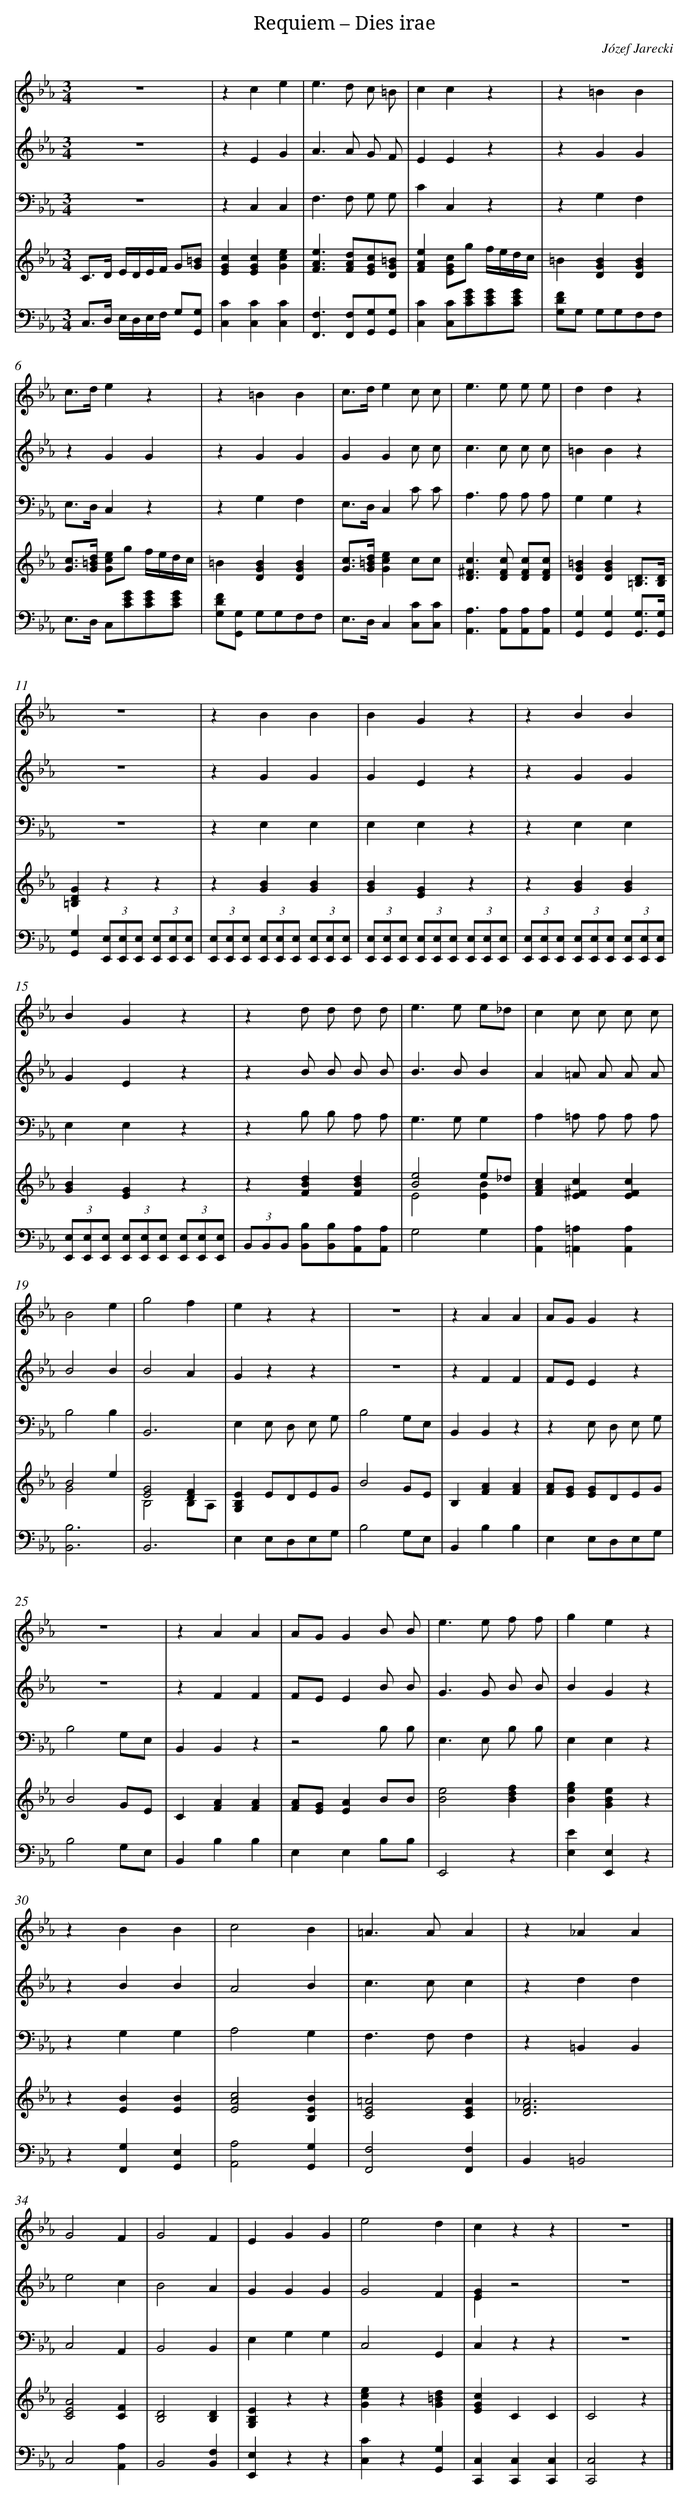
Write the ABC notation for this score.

X:1
T: Requiem – Dies irae
C: Józef Jarecki
L: 1/4
M: 3/4
V: 1 clef=treble
V: 2 clef=treble
V: 3 clef=bass
V: 4 clef=treble
V: 5 clef=bass
K: Eb
[V:1] z3 |
[V:2] z3 |
[V:3] z3 |
[V:4] C/>D/ E//D//E//F// G/[G/=B/] |
[V:5] C,/>D,/ E,//D,//E,//F,// G,/[G,,/G,/] |
[V:1] zce |
[V:2] zEG |
[V:3] zC,C, |
[V:4] [EGc][EGc][Gce] |
[V:5] [C,C][C,C][C,C] |
[V:1] e>d c/ =B/ |
[V:2] A>A G/ F/ |
[V:3] F,>F, G,/ G,/ |
[V:4] [FAe]>[FAd][E/G/c/][D/G/=B/] |
[V:5] [F,,F,]>[F,,F,][G,,/G,/][G,,/G,/] |
[V:1] ccz |
[V:2] EEz |
[V:3] CC,z |
[V:4] [FAe][E/G/c/]g/ f//e//d//c// |
[V:5] [C,C][C,/C/][C/E/G/][C/E/G/][C/E/G/] |
[V:1] z=BB |
[V:2] zGG |
[V:3] zG,F, |
[V:4] =B[DGB][DGB] |
[V:5] [G,/D/F/]G,/ G,/G,/F,/F,/ |
[V:1] c/>d/ez |
[V:2] zGG |
[V:3] E,/>D,/C,z |
[V:4] [G/c/]>[G/=B/d/] [G/c/e/]g/ f//e//d//c// |
[V:5] E,/>D,/ C,/[C/E/G/][C/E/G/][C/E/G/] |
[V:1] z=BB |
[V:2] zGG |
[V:3] zG,F, |
[V:4] =B[DGB][DGB] |
[V:5] [G,/D/F/][G,,/G,/] G,/G,/F,/F,/ |
[V:1] c/>d/ec/ c/ |
[V:2] GGc/ c/ |
[V:3] E,/>D,/C,C/ C/ |
[V:4] [G/c/]>[G/=B/d/][Gce]c/c/ |
[V:5] E,/>D,/C,[C,/C/][C,/C/] |
[V:1] e>e e/ e/ |
[V:2] c>c c/ c/ |
[V:3] A,>A, A,/ A,/ |
[V:4] [D^Fc]>[DFc] [D/F/c/][D/F/c/] |
[V:5] [A,,A,]>[A,,A,][A,,/A,/][A,,/A,/] |
[V:1] ddz |
[V:2] =BBz |
[V:3] G,G,z |
[V:4] [DG=B][DGB][=B,3//D3//][B,//D//] |
[V:5] [G,,G,][G,,G,][G,,3//G,3//][G,,//G,//] |
[V:1] z3 |
[V:2] z3 |
[V:3] z3 |
[V:4] [=B,DG]zz |
[V:5] [G,,G,](3[E,,/E,/][E,,/E,/][E,,/E,/] (3[E,,/E,/][E,,/E,/][E,,/E,/] |
[V:1] zBB |
[V:2] zGG |
[V:3] zE,E, |
[V:4] z[GB][GB] |
[V:5] (3[E,,/E,/][E,,/E,/][E,,/E,/] (3[E,,/E,/][E,,/E,/][E,,/E,/] (3[E,,/E,/][E,,/E,/][E,,/E,/] |
[V:1] BGz |
[V:2] GEz |
[V:3] E,E,z |
[V:4] [GB][EG]z |
[V:5] (3[E,,/E,/][E,,/E,/][E,,/E,/] (3[E,,/E,/][E,,/E,/][E,,/E,/] (3[E,,/E,/][E,,/E,/][E,,/E,/] |
[V:1] zBB |
[V:2] zGG |
[V:3] zE,E, |
[V:4] z[GB][GB] |
[V:5] (3[E,,/E,/][E,,/E,/][E,,/E,/] (3[E,,/E,/][E,,/E,/][E,,/E,/] (3[E,,/E,/][E,,/E,/][E,,/E,/] |
[V:1] BGz |
[V:2] GEz |
[V:3] E,E,z |
[V:4] [GB][EG]z |
[V:5] (3[E,,/E,/][E,,/E,/][E,,/E,/] (3[E,,/E,/][E,,/E,/][E,,/E,/] (3[E,,/E,/][E,,/E,/][E,,/E,/] |
[V:1] zd/ d/ d/ d/ |
[V:2] zB/ B/ B/ B/ |
[V:3] zB,/ B,/ A,/ A,/ |
[V:4] z[FBd][FBd] |
[V:5] (3B,,/B,,/B,,/ [B,,/B,/][B,,/B,/][A,,/A,/][A,,/A,/] |
[V:1] e>e e/_d/ |
[V:2] B>BB |
[V:3] G,>G,G, |
[V:4] [B2e2]e/_d/ & E2[EB] |
[V:5] G,2G, |
[V:1] cc/ c/ c/ c/ |
[V:2] A=A/ A/ A/ A/ |
[V:3] A,=A,/ A,/ A,/ A,/ |
[V:4] [FAc][E^Fc][EFc] |
[V:5] [A,,A,][=A,,=A,][A,,A,] |
[V:1] B2e |
[V:2] B2B |
[V:3] B,2B, |
[V:4] B2e & G2x |
[V:5] [B,,3B,3] |
[V:1] g2f |
[V:2] B2A |
[V:3] B,,3 |
[V:4] [E2G2][DF] & B,2B,/A,/ |
[V:5] B,,3 |
[V:1] ezz |
[V:2] Gzz |
[V:3] E,E,/ D,/ E,/ G,/ |
[V:4] [G,B,E]E/D/E/G/ |
[V:5] E,E,/D,/E,/G,/ |
[V:1] z3 |
[V:2] z3 |
[V:3] B,2G,/E,/ |
[V:4] B2G/E/ |
[V:5] B,2G,/E,/ |
[V:1] zAA |
[V:2] zFF |
[V:3] B,,B,,z |
[V:4] B,[FA][FA] |
[V:5] B,,B,B, |
[V:1] A/G/Gz |
[V:2] F/E/Ez |
[V:3] zE,/ D,/ E,/ G,/ |
[V:4] [F/A/][E/G/] [E/G/]D/E/G/ |
[V:5] E,E,/D,/E,/G,/ |
[V:1] z3 |
[V:2] z3 |
[V:3] B,2G,/E,/ |
[V:4] B2G/E/ |
[V:5] B,2G,/E,/ |
[V:1] zAA |
[V:2] zFF |
[V:3] B,,B,,z |
[V:4] C[FA][FA] |
[V:5] B,,B,B, |
[V:1] A/G/GB/ B/ |
[V:2] F/E/EB/ B/ |
[V:3] z2B,/ B,/ |
[V:4] [F/A/][E/G/][EA]B/B/ |
[V:5] E,E,B,/B,/ |
[V:1] e>e f/ f/ |
[V:2] G>G B/ B/ |
[V:3] E,>E, B,/ B,/ |
[V:4] [B2e2][Bdf] |
[V:5] E,,2z |
[V:1] gez |
[V:2] BGz |
[V:3] E,E,z |
[V:4] [Beg][GBe]z |
[V:5] [E,E][E,,E,]z |
[V:1] zBB |
[V:2] zBB |
[V:3] zG,G, |
[V:4] z[EB][EB] |
[V:5] z[F,,G,][G,,E,] |
[V:1] c2B |
[V:2] A2B |
[V:3] A,2G, |
[V:4] [E2A2c2][B,EB] |
[V:5] [A,,2A,2][G,,G,] |
[V:1] =A>AA |
[V:2] c>cc |
[V:3] F,>F,F, |
[V:4] [C2E2=A2][CEA] |
[V:5] [F,,2F,2][F,,F,] |
[V:1] z_AA |
[V:2] zdd |
[V:3] z=B,,B,, |
[V:4] [D3F3_A3] |
[V:5] B,,=B,,2 |
[V:1] G2F |
[V:2] e2c |
[V:3] C,2A,, |
[V:4] [C2E2A2][CF] |
[V:5] C,2[A,,A,] |
[V:1] G2F |
[V:2] B2A |
[V:3] B,,2B,, |
[V:4] [B,2D2][B,D] |
[V:5] B,,2[B,,F,] |
[V:1] EGG |
[V:2] GGG |
[V:3] E,G,G, |
[V:4] [G,B,E]zz |
[V:5] [E,,E,]zz |
[V:1] e2d |
[V:2] G2F |
[V:3] C,2G,, |
[V:4] [Gce]z[G=Bd] |
[V:5] [C,C]z[G,,G,] |
[V:1] czz |
[V:2] [GE]z2 & Ex2 |
[V:3] C,zz |
[V:4] [EGc]CC |
[V:5] [C,,C,][C,,C,][C,,C,] |
[V:1] z3 |]
[V:2] z3 |]
[V:3] z3 |]
[V:4] C2z |]
[V:5] [C,,2C,2]z |]
